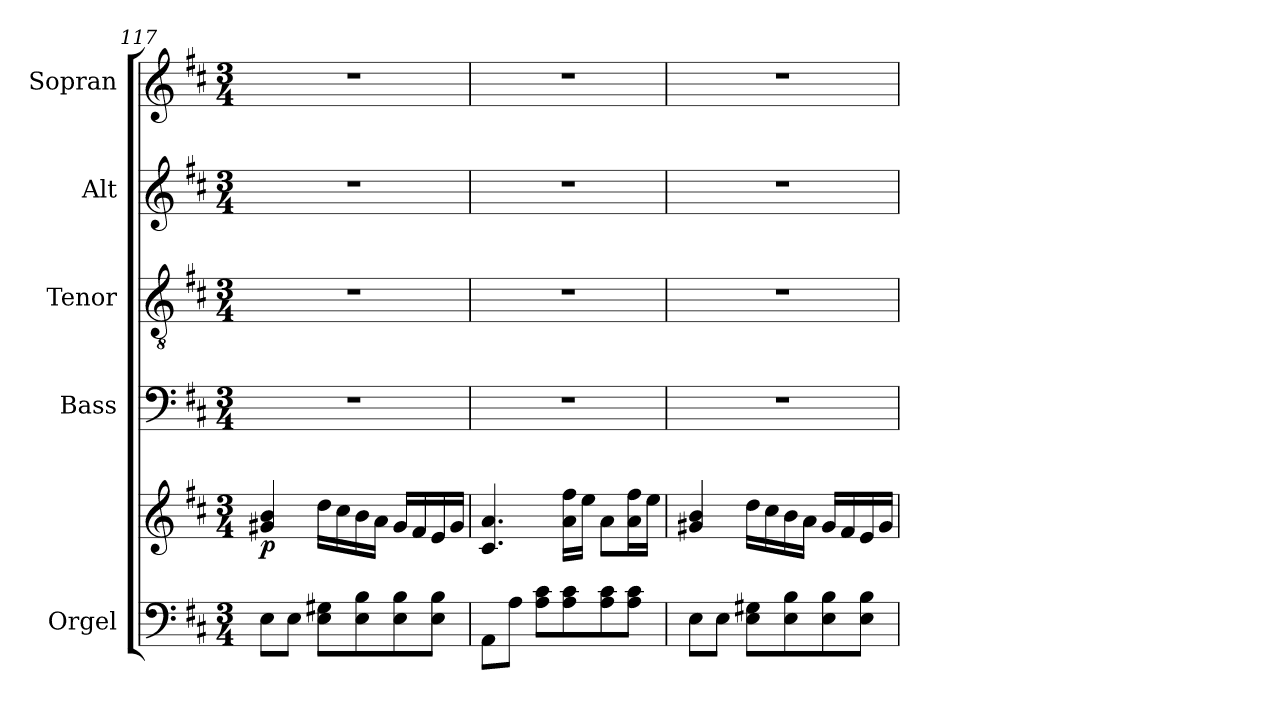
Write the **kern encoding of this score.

**kern	**kern	**dynam	**kern	**kern	**kern	**kern
*part5	*part5	*part5	*part4	*part3	*part2	*part1
*staff6	*staff5	*staff5/6	*staff4	*staff3	*staff2	*staff1
*I"Orgel	*	*	*I"Bass	*I"Tenor	*I"Alt	*I"Sopran
*I'Org.	*	*	*I'B.	*I'T.	*I'A.	*I'S.
*clefF4	*clefG2	*	*clefF4	*clefGv2	*clefG2	*clefG2
*k[f#c#]	*k[f#c#]	*	*k[f#c#]	*k[f#c#]	*k[f#c#]	*k[f#c#]
*D:	*D:	*	*D:	*D:	*D:	*D:
*M3/4	*M3/4	*	*M3/4	*M3/4	*M3/4	*M3/4
=117	=117	=117	=117	=117	=117	=117
!	!	!LO:DY:b	!	!	!	!
8E\L	4g#X/ 4b/	p	2.r	2.r	2.r	2.r
8E\J	.	.	.	.	.	.
8E\ 8G#X\L	16dd\LL	.	.	.	.	.
.	16cc#\	.	.	.	.	.
8E\ 8B\	16b\	.	.	.	.	.
.	16a\JJ	.	.	.	.	.
8E\ 8B\	16g#/LL	.	.	.	.	.
.	16f#/	.	.	.	.	.
8E\ 8B\J	16e/	.	.	.	.	.
.	16g#/JJ	.	.	.	.	.
=118	=118	=118	=118	=118	=118	=118
8AA\L	4.c#/ 4.a/	.	2.r	2.r	2.r	2.r
8A\J	.	.	.	.	.	.
8A\ 8c#\L	.	.	.	.	.	.
8A\ 8c#\	16a\ 16ff#\LL	.	.	.	.	.
.	16ee\JJ	.	.	.	.	.
8A\ 8c#\	8a\L	.	.	.	.	.
8A\ 8c#\J	16a\ 16ff#\L	.	.	.	.	.
.	16ee\JJ	.	.	.	.	.
=119	=119	=119	=119	=119	=119	=119
8E\L	4g#X/ 4b/	.	2.r	2.r	2.r	2.r
8E\J	.	.	.	.	.	.
8E\ 8G#X\L	16dd\LL	.	.	.	.	.
.	16cc#\	.	.	.	.	.
8E\ 8B\	16b\	.	.	.	.	.
.	16a\JJ	.	.	.	.	.
8E\ 8B\	16g#/LL	.	.	.	.	.
.	16f#/	.	.	.	.	.
8E\ 8B\J	16e/	.	.	.	.	.
.	16g#/JJ	.	.	.	.	.
=	=	=	=	=	=	=
*-	*-	*-	*-	*-	*-	*-
